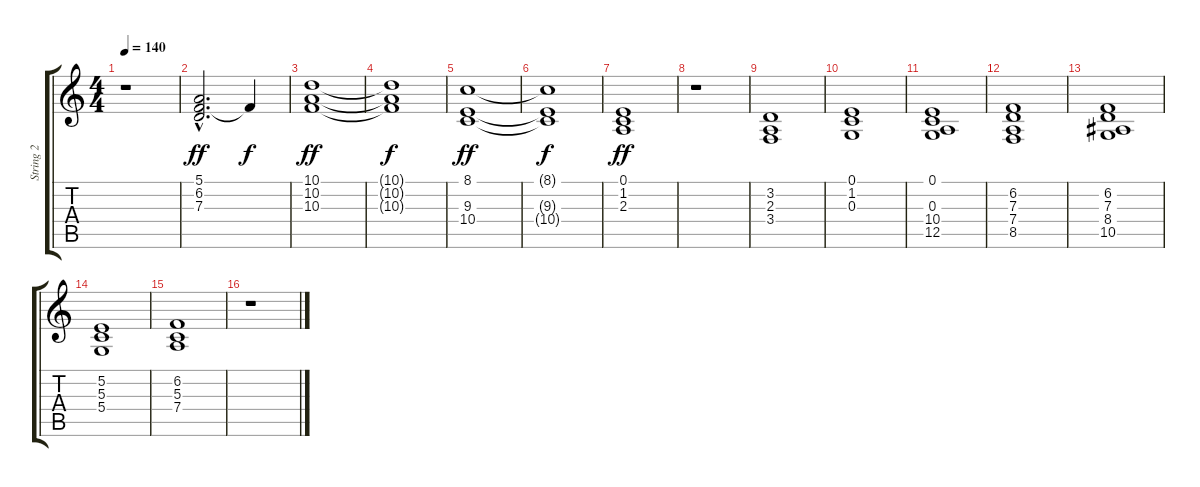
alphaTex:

\track ("String 2" "String 2") {instrument stringensemble2}
\staff {score tabs}
\tuning (E4 B3 G3 D3 A2 E2) {hide}
\ts (4 4)
\tempo 140
\clef g2
\ks c
r.1{dy f} |
(5.1{hac} 6.2{hac} 7.3{hac}).2{d dy ff volume 8} 6.2{t}.4{dy f} |
(10.1 10.2 10.3).1{dy ff volume 16} |
(10.1{t} 10.2{t} 10.3{t}).1{dy f} |
(8.1 9.3 10.4).1{dy ff} |
(8.1{t} 9.3{t} 10.4{t}).1{dy f} |
(0.1 1.2 2.3).1{dy ff} |
r.1 |
(3.2 2.3 3.4).1{volume 12} |
(0.1 1.2 0.3).1 |
(0.1 0.3 10.4 12.5).1 |
(6.2 7.3 7.4 8.5).1 |
(6.2 7.3 8.4 10.5).1 |
(5.2 5.3 5.4).1 |
(6.2 5.3 7.4).1 |
r.1
